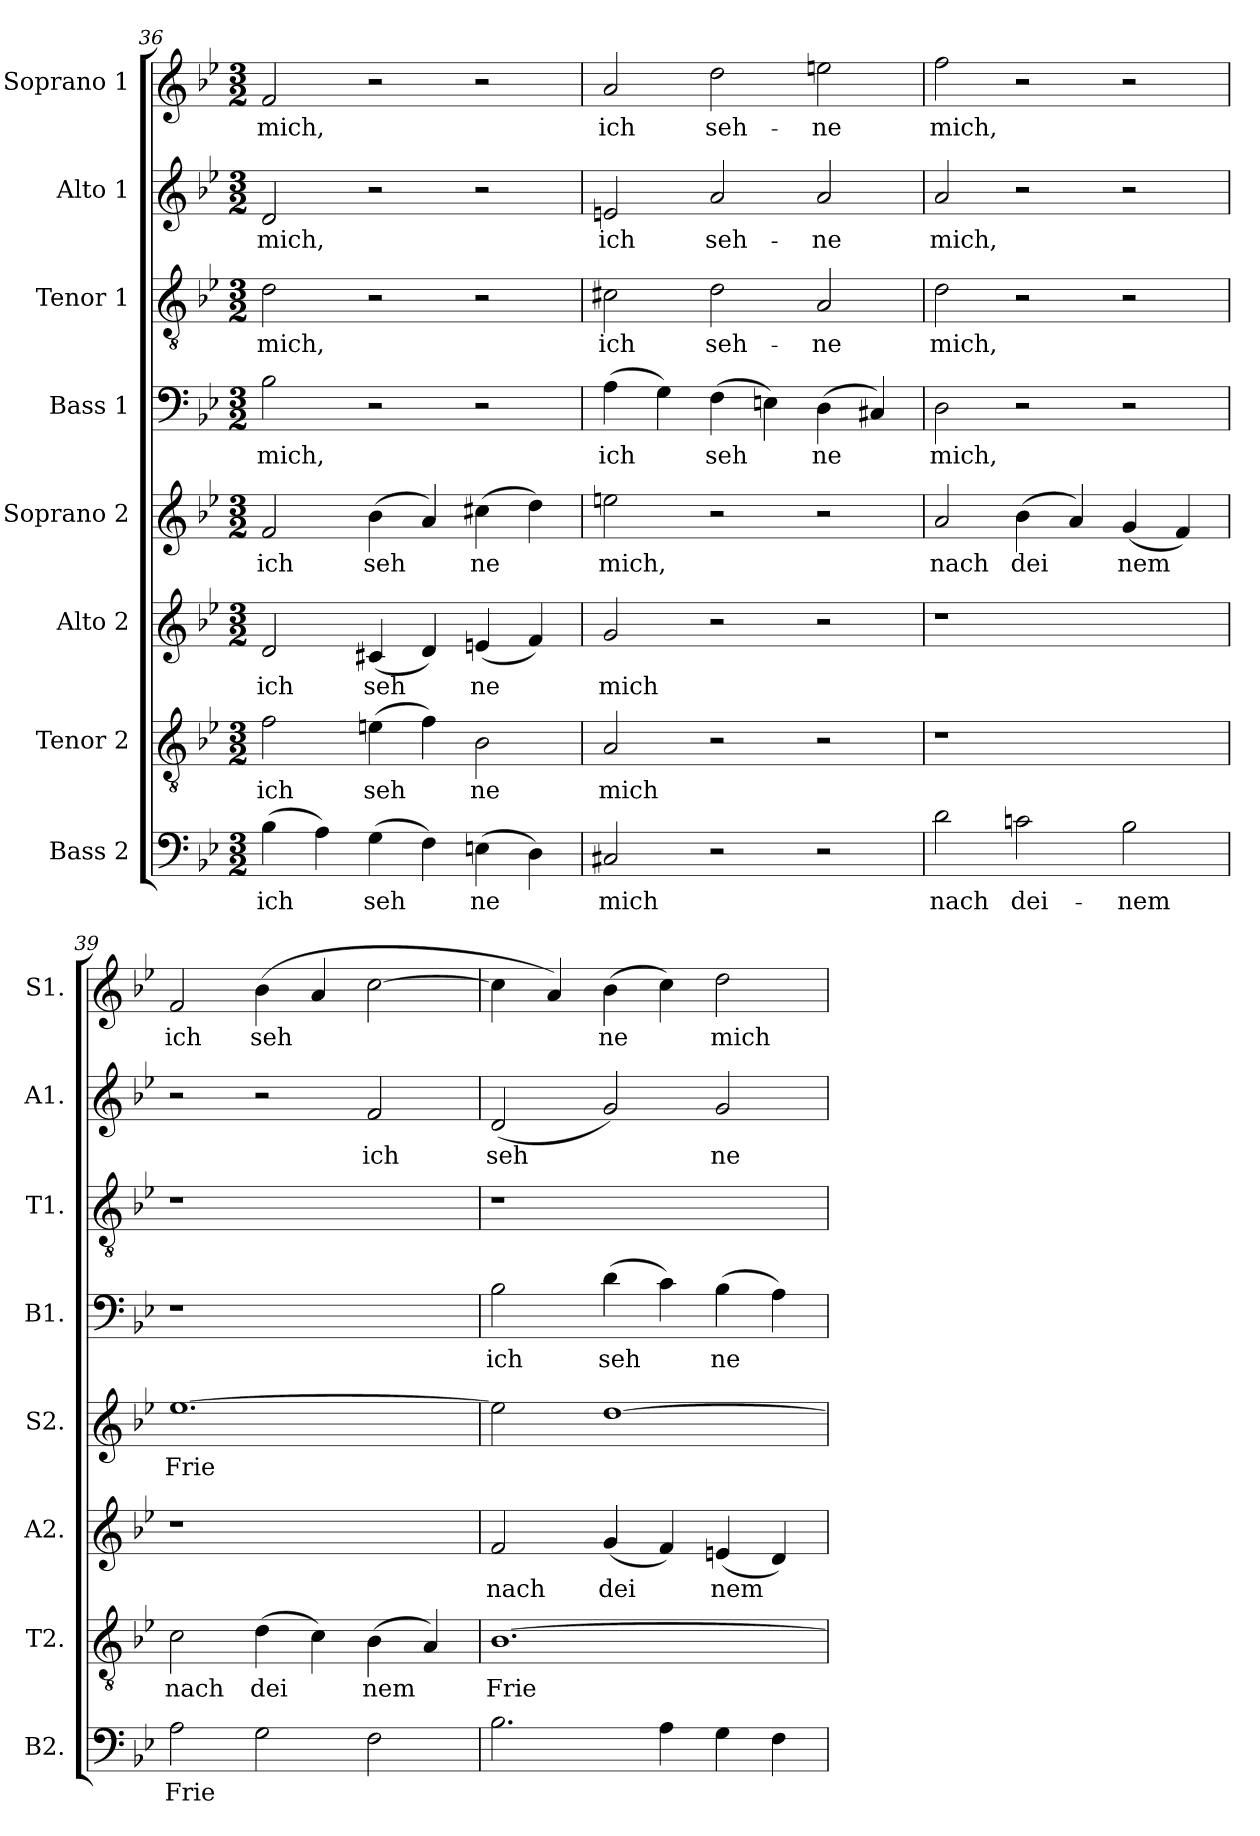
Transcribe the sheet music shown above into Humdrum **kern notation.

**kern	**text	**kern	**text	**kern	**text	**kern	**text	**kern	**text	**kern	**text	**kern	**text	**kern	**text
*part8	*part8	*part7	*part7	*part6	*part6	*part5	*part5	*part4	*part4	*part3	*part3	*part2	*part2	*part1	*part1
*staff8	*staff8	*staff7	*staff7	*staff6	*staff6	*staff5	*staff5	*staff4	*staff4	*staff3	*staff3	*staff2	*staff2	*staff1	*staff1
*I"Bass 2	*	*I"Tenor 2	*	*I"Alto 2	*	*I"Soprano 2	*	*I"Bass 1	*	*I"Tenor 1	*	*I"Alto 1	*	*I"Soprano 1	*
*I'B2.	*	*I'T2.	*	*I'A2.	*	*I'S2.	*	*I'B1.	*	*I'T1.	*	*I'A1.	*	*I'S1.	*
*clefF4	*	*clefGv2	*	*clefG2	*	*clefG2	*	*clefF4	*	*clefGv2	*	*clefG2	*	*clefG2	*
*k[b-e-]	*	*k[b-e-]	*	*k[b-e-]	*	*k[b-e-]	*	*k[b-e-]	*	*k[b-e-]	*	*k[b-e-]	*	*k[b-e-]	*
*B-:	*	*B-:	*	*B-:	*	*B-:	*	*B-:	*	*B-:	*	*B-:	*	*B-:	*
*M3/2	*	*M3/2	*	*M3/2	*	*M3/2	*	*M3/2	*	*M3/2	*	*M3/2	*	*M3/2	*
=36	=36	=36	=36	=36	=36	=36	=36	=36	=36	=36	=36	=36	=36	=36	=36
(4B-\	ich	2f\	ich	2d/	ich	2f/	ich	2B-\	mich,	2d\	mich,	2d/	mich,	2f/	mich,
4A\)	.	.	.	.	.	.	.	.	.	.	.	.	.	.	.
(4G\	seh	(4en\	seh	(4c#X/	seh	(4b-\	seh	2r	.	2r	.	2r	.	2r	.
4F\)	.	4f\)	.	4d/)	.	4a/)	.	.	.	.	.	.	.	.	.
(4En\	ne	2B-\	ne	(4en/	ne	(4cc#X\	ne	2r	.	2r	.	2r	.	2r	.
4D\)	.	.	.	4f/)	.	4dd\)	.	.	.	.	.	.	.	.	.
=37	=37	=37	=37	=37	=37	=37	=37	=37	=37	=37	=37	=37	=37	=37	=37
2C#X/	mich	2A/	mich	2g/	mich	2een\	mich,	(4A\	ich	2c#X\	ich	2en/	ich	2a/	ich
.	.	.	.	.	.	.	.	4G\)	.	.	.	.	.	.	.
2r	.	2r	.	2r	.	2r	.	(4F\	seh	2d\	seh-	2a/	seh-	2dd\	seh-
.	.	.	.	.	.	.	.	4En\)	.	.	.	.	.	.	.
2r	.	2r	.	2r	.	2r	.	(4D\	ne	2A/	-ne	2a/	-ne	2een\	-ne
.	.	.	.	.	.	.	.	4C#X/)	.	.	.	.	.	.	.
=38	=38	=38	=38	=38	=38	=38	=38	=38	=38	=38	=38	=38	=38	=38	=38
2d\	nach	1r	.	1r	.	2a/	nach	2D\	mich,	2d\	mich,	2a/	mich,	2ff\	mich,
2cni\	dei-	.	.	.	.	(4b-\	dei	2r	.	2r	.	2r	.	2r	.
.	.	.	.	.	.	4a/)	.	.	.	.	.	.	.	.	.
2B-\	-nem	2ryy	.	2ryy	.	(4g/	nem	2r	.	2r	.	2r	.	2r	.
.	.	.	.	.	.	4f/)	.	.	.	.	.	.	.	.	.
!!LO:LB:g=z
=39	=39	=39	=39	=39	=39	=39	=39	=39	=39	=39	=39	=39	=39	=39	=39
2A\	Frie	2c\	nach	1r	.	[1.ee-	Frie	1r	.	1r	.	2r	.	2f/	ich
2G\	.	(4d\	dei	.	.	.	.	.	.	.	.	2r	.	(4b-\	seh
.	.	4c\)	.	.	.	.	.	.	.	.	.	.	.	4a/	.
2F\	.	(4B-\	nem	2ryy	.	.	.	2ryy	.	2ryy	.	2f/	ich	[2cc\	.
.	.	4A/)	.	.	.	.	.	.	.	.	.	.	.	.	.
=40	=40	=40	=40	=40	=40	=40	=40	=40	=40	=40	=40	=40	=40	=40	=40
2.B-\	.	[1.B-	Frie	2f/	nach	2ee-\]	.	2B-\	ich	1r	.	(2d/	seh	4cc\]	.
.	.	.	.	.	.	.	.	.	.	.	.	.	.	4a/)	.
.	.	.	.	(4g/	dei	[1dd	.	(4d\	seh	.	.	2g/)	.	(4b-\	ne
4A\	.	.	.	4f/)	.	.	.	4c\)	.	.	.	.	.	4cc\)	.
4G\	.	.	.	(4en/	nem	.	.	(4B-\	ne	2ryy	.	2g/	ne	2dd\	mich
4F\	.	.	.	4d/)	.	.	.	4A\)	.	.	.	.	.	.	.
=	=	=	=	=	=	=	=	=	=	=	=	=	=	=	=
*-	*-	*-	*-	*-	*-	*-	*-	*-	*-	*-	*-	*-	*-	*-	*-
